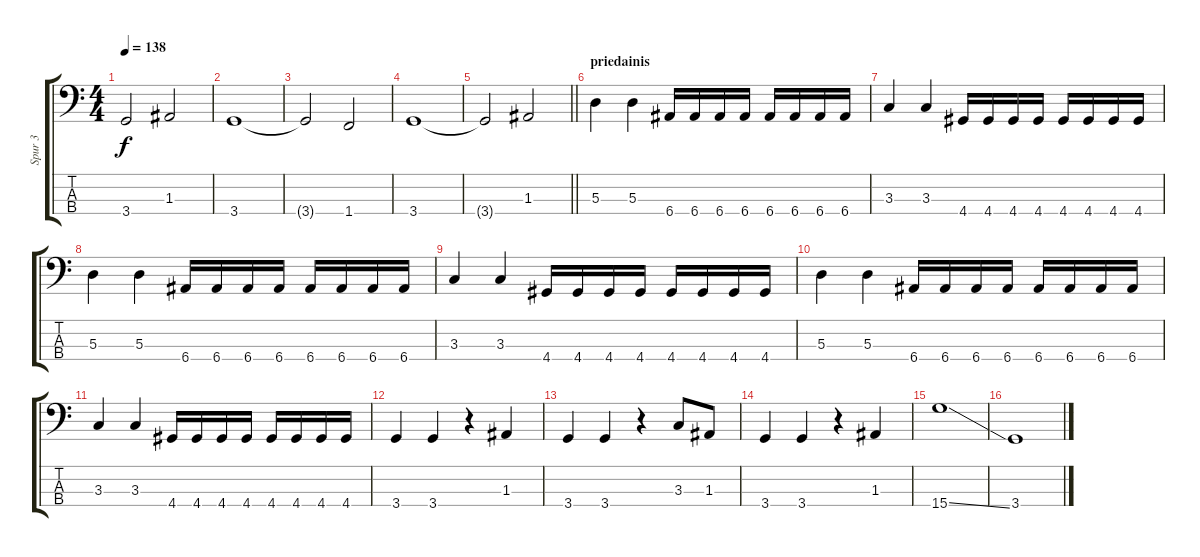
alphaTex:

\track ("Spur 3" "Spur 3") {instrument electricbasspick}
\staff {score tabs}
\tuning (G2 D2 A1 E1) {hide}
\ts (4 4)
\tempo 138
\clef f4
\ks c
3.4{t}.2{dy f} 1.3.2 |
3.4.1 |
3.4{t}.2 1.4.2 |
3.4.1 |
\barLineRight lightlight
3.4{t}.2 1.3.2 |
\section ("" "priedainis")
5.3.4 5.3.4 6.4.16 6.4.16 6.4.16 6.4.16 6.4.16 6.4.16 6.4.16 6.4.16 |
3.3.4 3.3.4 4.4.16 4.4.16 4.4.16 4.4.16 4.4.16 4.4.16 4.4.16 4.4.16 |
5.3.4 5.3.4 6.4.16 6.4.16 6.4.16 6.4.16 6.4.16 6.4.16 6.4.16 6.4.16 |
3.3.4 3.3.4 4.4.16 4.4.16 4.4.16 4.4.16 4.4.16 4.4.16 4.4.16 4.4.16 |
5.3.4 5.3.4 6.4.16 6.4.16 6.4.16 6.4.16 6.4.16 6.4.16 6.4.16 6.4.16 |
3.3.4 3.3.4 4.4.16 4.4.16 4.4.16 4.4.16 4.4.16 4.4.16 4.4.16 4.4.16 |
3.4.4 3.4.4 r.4 1.3.4 |
3.4.4 3.4.4 r.4 3.3.8 1.3.8 |
3.4.4 3.4.4 r.4 1.3.4 |
15.4{ss}.1 |
3.4.1
